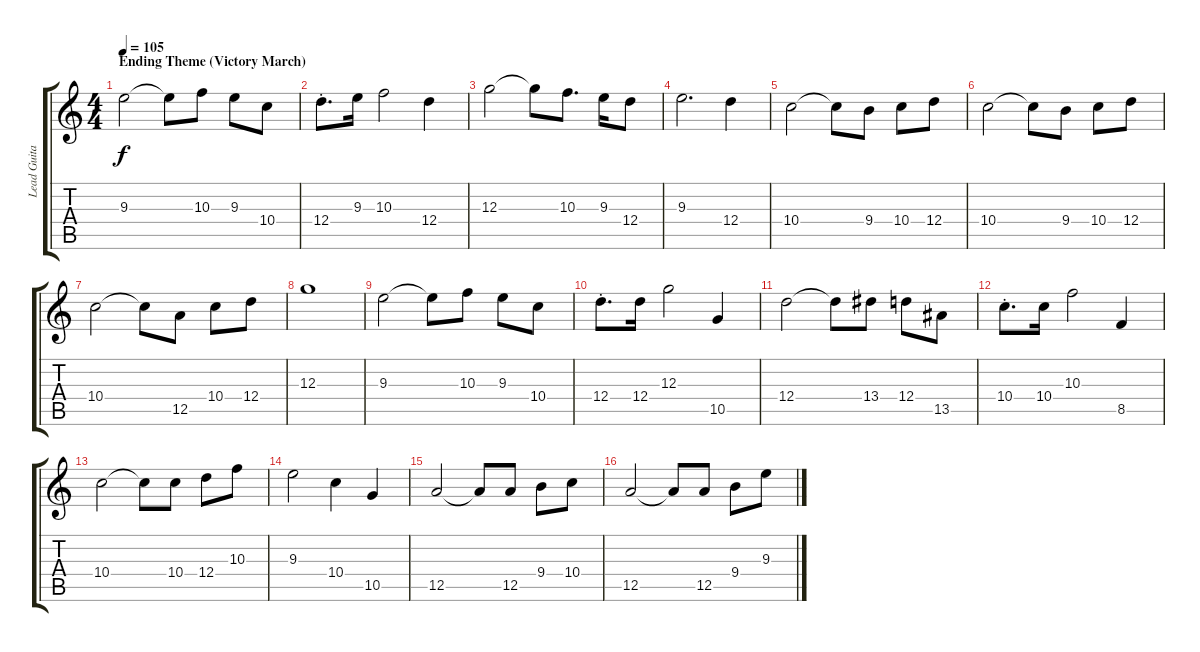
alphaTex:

\track ("Lead Guitar 1" "Lead Guita") {instrument distortionguitar}
\staff {score tabs}
\tuning (E4 B3 G3 D3 A2 E2) {hide}
\ts (4 4)
\section ("" "Ending Theme (Victory March)")
\tempo 105
\clef g2
\ks c
9.3.2{dy f} 9.3{t}.8 10.3.8 9.3.8 10.4.8 |
12.4{st}.8{d} 9.3.16 10.3.2 12.4.4 |
12.3.2 12.3{t}.8 10.3.8{d} 9.3.16 12.4.8 |
9.3.2{d} 12.4.4 |
10.4.2 10.4{t}.8 9.4.8 10.4.8 12.4.8 |
10.4.2 10.4{t}.8 9.4.8 10.4.8 12.4.8 |
10.4.2 10.4{t}.8 12.5.8 10.4.8 12.4.8 |
12.3.1 |
9.3.2 9.3{t}.8 10.3.8 9.3.8 10.4.8 |
12.4{st}.8{d} 12.4.16 12.3.2 10.5.4 |
12.4.2 12.4{t}.8 13.4.8 12.4.8 13.5.8 |
10.4{st}.8{d} 10.4.16 10.3.2 8.5.4 |
10.4.2 10.4{t}.8 10.4.8 12.4.8 10.3.8 |
9.3.2 10.4.4 10.5.4 |
12.5.2 12.5{t}.8 12.5.8 9.4.8 10.4.8 |
12.5.2 12.5{t}.8 12.5.8 9.4.8 9.3.8
